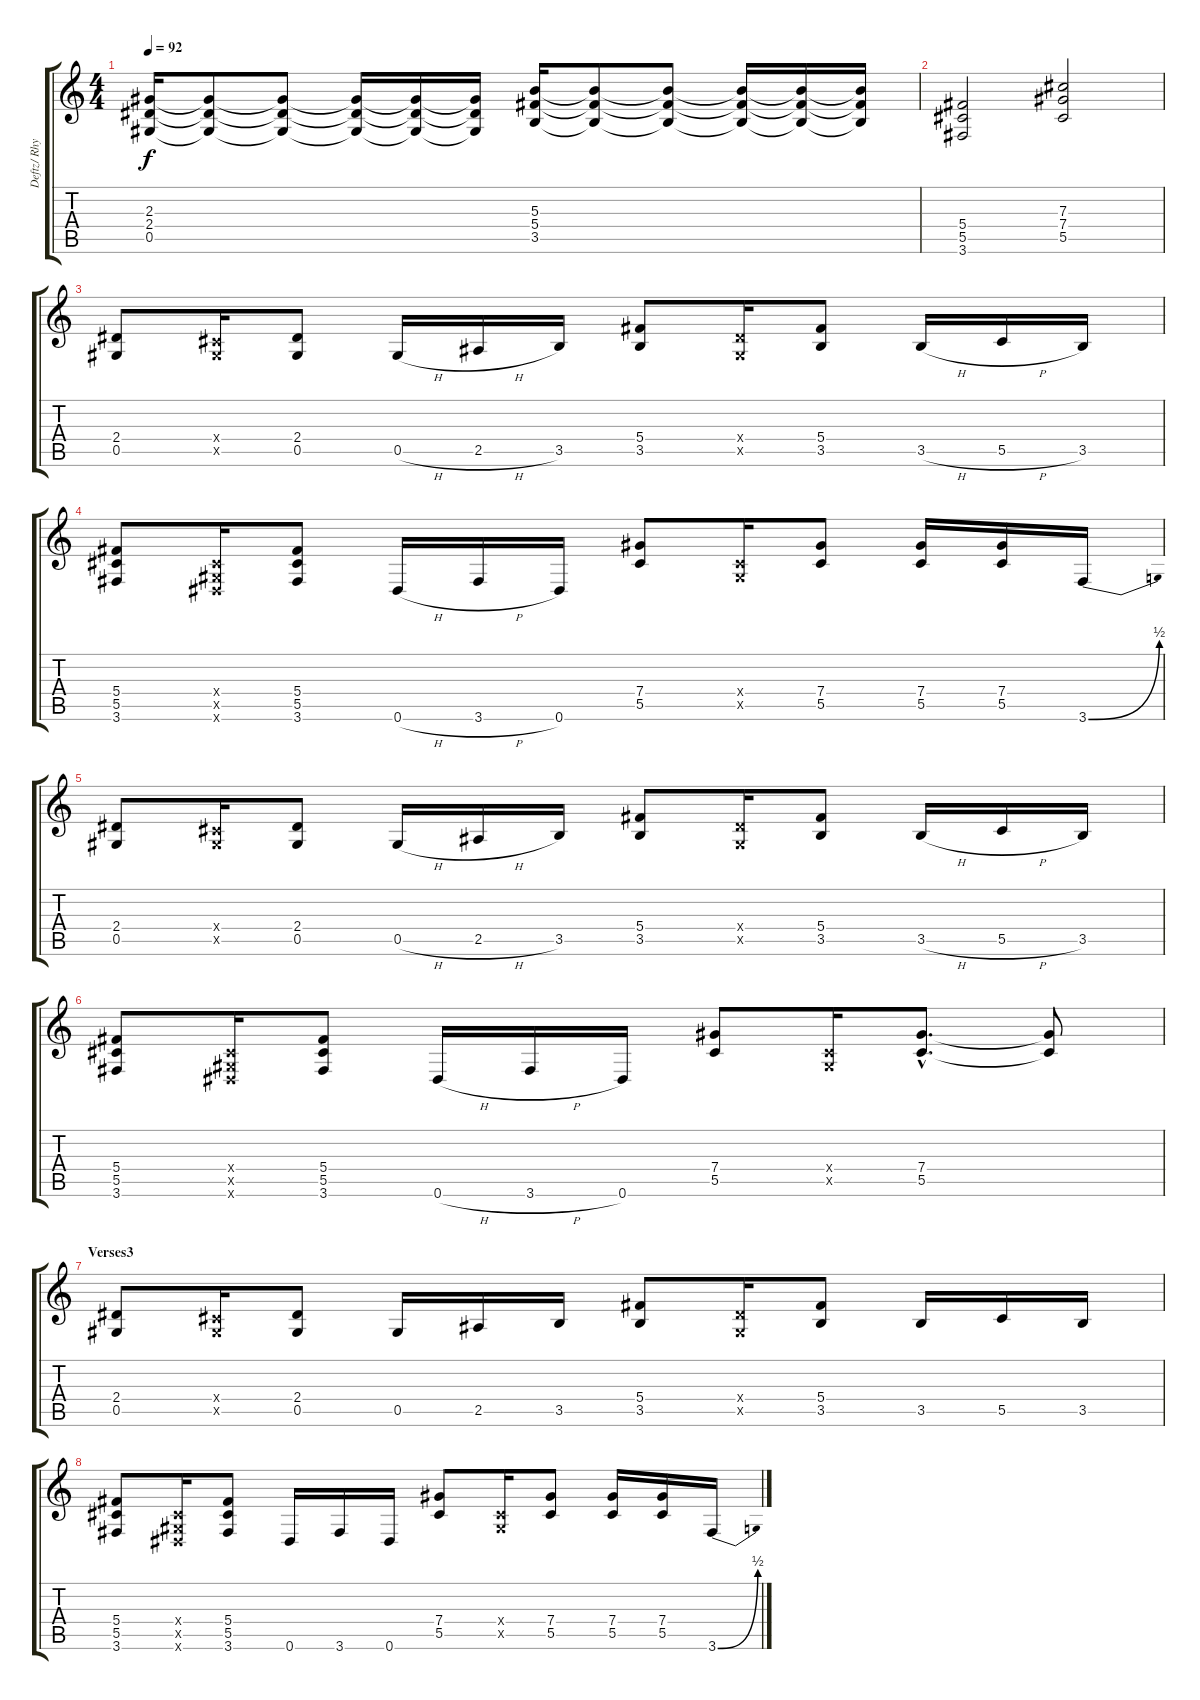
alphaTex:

\track ("Deftz/ Rhythm" "Deftz/ Rhy") {instrument overdrivenguitar}
\staff {score tabs}
\tuning (Eb4 Bb3 Gb3 Db3 Ab2 Eb2) {hide}
\ts (4 4)
\tempo 92
\clef g2
\ks c
(2.3 2.4 0.5).16{dy f} (2.3{t} 2.4{t} 0.5{t}).8 (2.3{t} 2.4{t} 0.5{t}).8 (2.3{t} 2.4{t} 0.5{t}).16 (2.3{t} 2.4{t} 0.5{t}).16 (2.3{t} 2.4{t} 0.5{t}).16 (5.3 5.4 3.5).16 (5.3{t} 5.4{t} 3.5{t}).8 (5.3{t} 5.4{t} 3.5{t}).8 (5.3{t} 5.4{t} 3.5{t}).16 (5.3{t} 5.4{t} 3.5{t}).16 (5.3{t} 5.4{t} 3.5{t}).16 |
(5.4 5.5 3.6).2 (7.3 7.4 5.5).2 |
(2.4 0.5).8 (0.4{x} 0.5{x}).16 (2.4 0.5).8 0.5{h}.16 2.5{h}.16 3.5.16 (5.4 3.5).8 (2.4{x} 0.5{x}).16 (5.4 3.5).8 3.5{h}.16 5.5{h}.16 3.5.16 |
(5.4 5.5 3.6).8 (0.4{x} 0.5{x} 0.6{x}).16 (5.4 5.5 3.6).8 0.6{h}.16 3.6{h}.16 0.6.16 (7.4 5.5).8 (0.4{x} 0.5{x}).16 (7.4 5.5).8 (7.4 5.5).16 (7.4 5.5).16 3.6{be (bend 0 0 60 2)}.16 |
(2.4 0.5).8 (0.4{x} 0.5{x}).16 (2.4 0.5).8 0.5{h}.16 2.5{h}.16 3.5.16 (5.4 3.5).8 (2.4{x} 0.5{x}).16 (5.4 3.5).8 3.5{h}.16 5.5{h}.16 3.5.16 |
(5.4 5.5 3.6).8 (0.4{x} 0.5{x} 0.6{x}).16 (5.4 5.5 3.6).8 0.6{h}.16 3.6{h}.16 0.6.16 (7.4 5.5).8 (0.4{x} 0.5{x}).16 (7.4{hac} 5.5{hac}).8{d} (7.4{t} 5.5{t}).8 |
\section ("" "Verses3")
(2.4 0.5).8 (0.4{x} 0.5{x}).16 (2.4 0.5).8 0.5.16 2.5.16 3.5.16 (5.4 3.5).8 (2.4{x} 0.5{x}).16 (5.4 3.5).8 3.5.16 5.5.16 3.5.16 |
(5.4 5.5 3.6).8 (0.4{x} 0.5{x} 0.6{x}).16 (5.4 5.5 3.6).8 0.6.16 3.6.16 0.6.16 (7.4 5.5).8 (0.4{x} 0.5{x}).16 (7.4 5.5).8 (7.4 5.5).16 (7.4 5.5).16 3.6{be (bend 0 0 60 2)}.16
